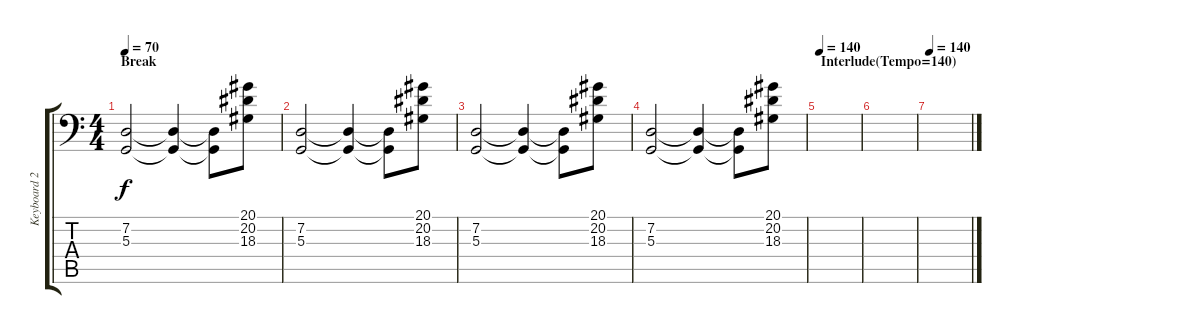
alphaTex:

\track ("Keyboard 2" "Keyboard 2") {instrument stringensemble2}
\staff {score tabs}
\tuning (C3 G2 D2 A1 E1 B0) {hide}
\ts (4 4)
\section ("" "Break")
\tempo 70
\clef f4
\ks c
(7.2 5.3).2{dy f} (7.2{t} 5.3{t}).4 (7.2{t} 5.3{t}).8 (20.1 20.2 18.3).8 |
(7.2 5.3).2 (7.2{t} 5.3{t}).4 (7.2{t} 5.3{t}).8 (20.1 20.2 18.3).8 |
(7.2 5.3).2 (7.2{t} 5.3{t}).4 (7.2{t} 5.3{t}).8 (20.1 20.2 18.3).8 |
(7.2 5.3).2 (7.2{t} 5.3{t}).4 (7.2{t} 5.3{t}).8 (20.1 20.2 18.3).8 |
\section ("" "Interlude(Tempo=140)")
\tempo 140
|
|
\tempo 140
